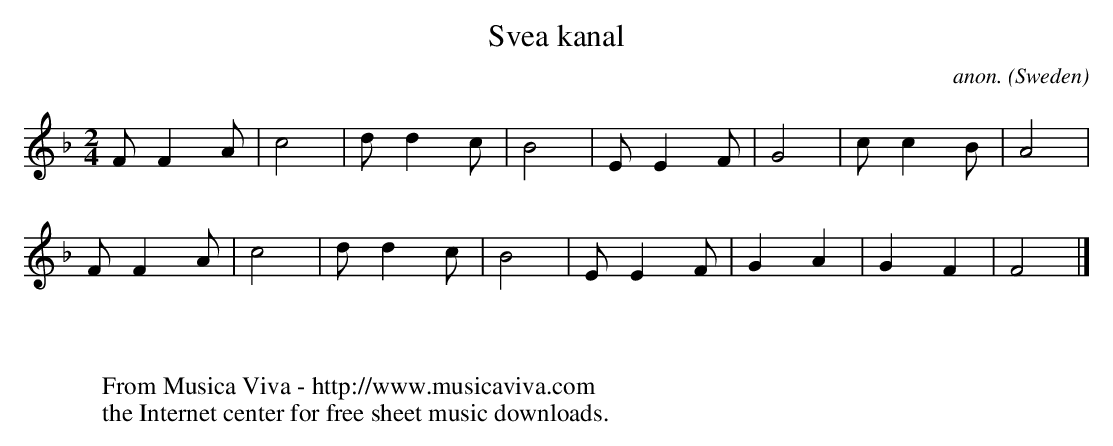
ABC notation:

X:1
T:Svea kanal
C:anon.
O:Sweden
M:2/4
L:1/8
K:F
FF2A|c4|dd2c|B4|EE2F|G4|cc2B|A4|
FF2A|c4|dd2c|B4|EE2F|G2A2|G2F2|F4|]
W:
W:
W:  From Musica Viva - http://www.musicaviva.com
W:  the Internet center for free sheet music downloads.
